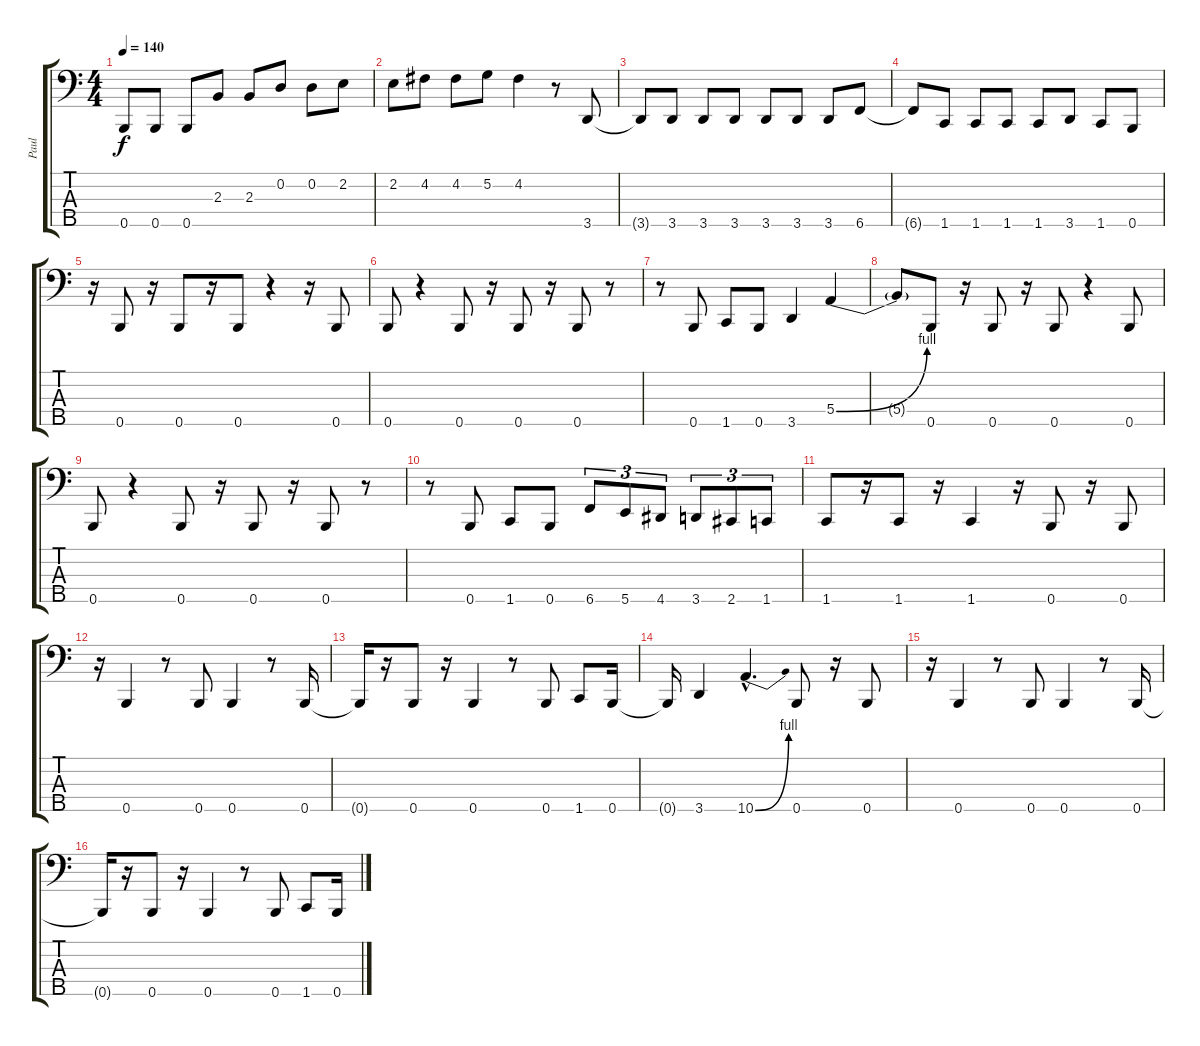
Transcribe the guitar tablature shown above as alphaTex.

\track ("Paul" "Paul") {instrument electricbasspick}
\staff {score tabs}
\tuning (G2 D2 A1 E1 B0) {hide}
\ts (4 4)
\tempo 140
\clef f4
\ks c
0.5{t}.8{dy f} 0.5.8 0.5.8 2.3.8 2.3.8 0.2.8 0.2.8 2.2.8 |
2.2.8 4.2.8 4.2.8 5.2.8 4.2.4 r.8 3.5.8 |
3.5{t}.8 3.5.8 3.5.8 3.5.8 3.5.8 3.5.8 3.5.8 6.5.8 |
6.5{t}.8 1.5.8 1.5.8 1.5.8 1.5.8 3.5.8 1.5.8 0.5.8 |
r.16 0.5.8 r.16 0.5.8 r.16 0.5.8 r.4 r.16 0.5.8 |
0.5.8 r.4 0.5.8 r.16 0.5.8 r.16 0.5.8 r.8 |
r.8 0.5.8 1.5.8 0.5.8 3.5.4 5.4{be (bend 0 0 60 4)}.4 |
5.4{t}.8 0.5.8 r.16 0.5.8 r.16 0.5.8 r.4 0.5.8 |
0.5.8 r.4 0.5.8 r.16 0.5.8 r.16 0.5.8 r.8 |
r.8 0.5.8 1.5.8 0.5.8 6.5.8{tu (3 2)} 5.5.8{tu (3 2)} 4.5.8{tu (3 2)} 3.5.8{tu (3 2)} 2.5.8{tu (3 2)} 1.5.8{tu (3 2)} |
1.5.8 r.16 1.5.8 r.16 1.5.4 r.16 0.5.8 r.16 0.5.8 |
r.16 0.5.4 r.8 0.5.8 0.5.4 r.8 0.5.16 |
0.5{t}.16 r.16 0.5.8 r.16 0.5.4 r.8 0.5.8 1.5.8 0.5.16 |
0.5{t}.16 3.5.4 10.5{be (bend 0 0 60 4) hac}.4{d} 0.5.8 r.16 0.5.8 |
r.16 0.5.4 r.8 0.5.8 0.5.4 r.8 0.5.16 |
0.5{t}.16 r.16 0.5.8 r.16 0.5.4 r.8 0.5.8 1.5.8 0.5.16
